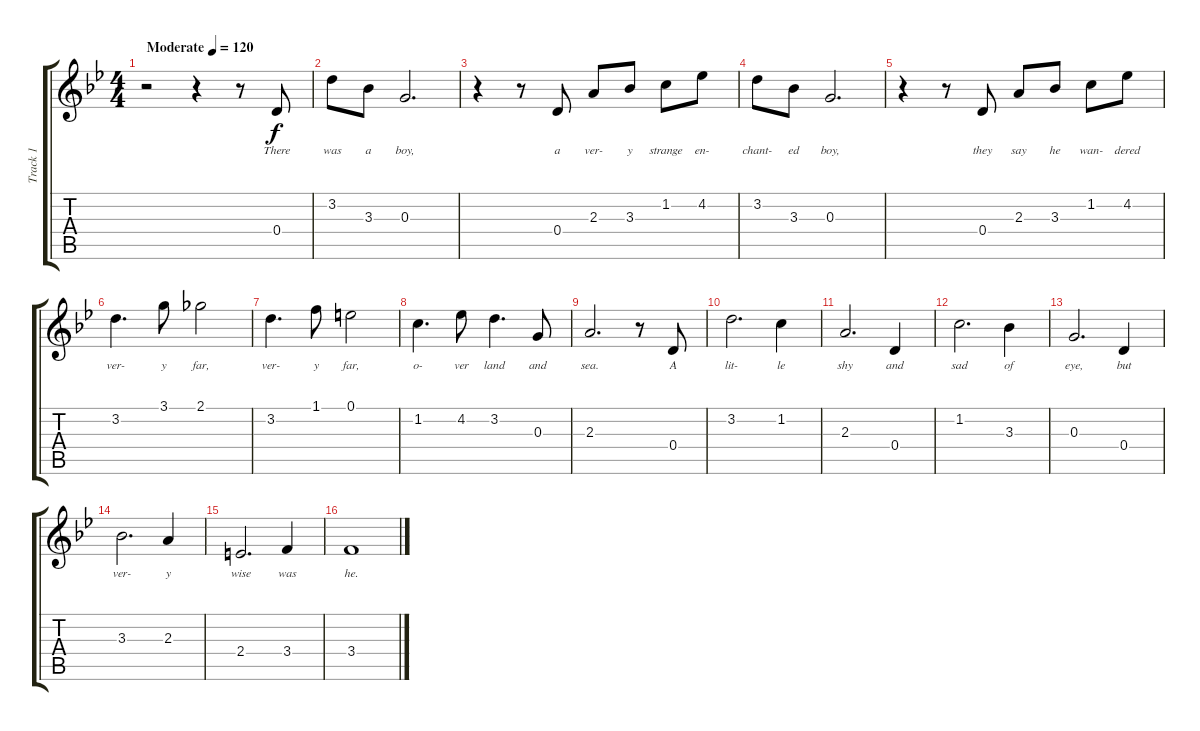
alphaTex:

\track ("Track 1" "Track 1") {instrument electricguitarjazz}
\staff {score tabs}
\tuning (E4 B3 G3 D3 A2 E2) {hide}
\ts (4 4)
\tempo (120 "Moderate")
\clef g2
\ks gminor
r.2{dy f instrument electricguitarjazz} r.4 r.8 0.4.8{lyrics (0 "There") lyrics (1 "") lyrics (2 "") lyrics (3 "") lyrics (4 "")} |
3.2.8{lyrics (0 "was") lyrics (1 "") lyrics (2 "") lyrics (3 "") lyrics (4 "")} 3.3.8{lyrics (0 "a") lyrics (1 "") lyrics (2 "") lyrics (3 "") lyrics (4 "")} 0.3.2{d lyrics (0 "boy,") lyrics (1 "") lyrics (2 "") lyrics (3 "") lyrics (4 "")} |
r.4 r.8 0.4.8{lyrics (0 "a") lyrics (1 "") lyrics (2 "") lyrics (3 "") lyrics (4 "")} 2.3.8{lyrics (0 "ver-") lyrics (1 "") lyrics (2 "") lyrics (3 "") lyrics (4 "")} 3.3.8{lyrics (0 "y") lyrics (1 "") lyrics (2 "") lyrics (3 "") lyrics (4 "")} 1.2.8{lyrics (0 "strange") lyrics (1 "") lyrics (2 "") lyrics (3 "") lyrics (4 "")} 4.2.8{lyrics (0 "en-") lyrics (1 "") lyrics (2 "") lyrics (3 "") lyrics (4 "")} |
3.2.8{lyrics (0 "chant-") lyrics (1 "") lyrics (2 "") lyrics (3 "") lyrics (4 "")} 3.3.8{lyrics (0 "ed") lyrics (1 "") lyrics (2 "") lyrics (3 "") lyrics (4 "")} 0.3.2{d lyrics (0 "boy,") lyrics (1 "") lyrics (2 "") lyrics (3 "") lyrics (4 "")} |
r.4 r.8 0.4.8{lyrics (0 "they") lyrics (1 "") lyrics (2 "") lyrics (3 "") lyrics (4 "")} 2.3.8{lyrics (0 "say") lyrics (1 "") lyrics (2 "") lyrics (3 "") lyrics (4 "")} 3.3.8{lyrics (0 "he") lyrics (1 "") lyrics (2 "") lyrics (3 "") lyrics (4 "")} 1.2.8{lyrics (0 "wan-") lyrics (1 "") lyrics (2 "") lyrics (3 "") lyrics (4 "")} 4.2.8{lyrics (0 "dered") lyrics (1 "") lyrics (2 "") lyrics (3 "") lyrics (4 "")} |
3.2.4{d lyrics (0 "ver-") lyrics (1 "") lyrics (2 "") lyrics (3 "") lyrics (4 "")} 3.1.8{lyrics (0 "y") lyrics (1 "") lyrics (2 "") lyrics (3 "") lyrics (4 "")} 2.1.2{lyrics (0 "far,") lyrics (1 "") lyrics (2 "") lyrics (3 "") lyrics (4 "")} |
3.2.4{d lyrics (0 "ver-") lyrics (1 "") lyrics (2 "") lyrics (3 "") lyrics (4 "")} 1.1.8{lyrics (0 "y") lyrics (1 "") lyrics (2 "") lyrics (3 "") lyrics (4 "")} 0.1.2{lyrics (0 "far,") lyrics (1 "") lyrics (2 "") lyrics (3 "") lyrics (4 "")} |
1.2.4{d lyrics (0 "o-") lyrics (1 "") lyrics (2 "") lyrics (3 "") lyrics (4 "")} 4.2.8{lyrics (0 "ver") lyrics (1 "") lyrics (2 "") lyrics (3 "") lyrics (4 "")} 3.2.4{d lyrics (0 "land") lyrics (1 "") lyrics (2 "") lyrics (3 "") lyrics (4 "")} 0.3.8{lyrics (0 "and") lyrics (1 "") lyrics (2 "") lyrics (3 "") lyrics (4 "")} |
2.3.2{d lyrics (0 "sea.") lyrics (1 "") lyrics (2 "") lyrics (3 "") lyrics (4 "")} r.8 0.4.8{lyrics (0 "A") lyrics (1 "") lyrics (2 "") lyrics (3 "") lyrics (4 "")} |
3.2.2{d lyrics (0 "lit-") lyrics (1 "") lyrics (2 "") lyrics (3 "") lyrics (4 "")} 1.2.4{lyrics (0 "le") lyrics (1 "") lyrics (2 "") lyrics (3 "") lyrics (4 "")} |
2.3.2{d lyrics (0 "shy") lyrics (1 "") lyrics (2 "") lyrics (3 "") lyrics (4 "")} 0.4.4{lyrics (0 "and") lyrics (1 "") lyrics (2 "") lyrics (3 "") lyrics (4 "")} |
1.2.2{d lyrics (0 "sad") lyrics (1 "") lyrics (2 "") lyrics (3 "") lyrics (4 "")} 3.3.4{lyrics (0 "of") lyrics (1 "") lyrics (2 "") lyrics (3 "") lyrics (4 "")} |
0.3.2{d lyrics (0 "eye,") lyrics (1 "") lyrics (2 "") lyrics (3 "") lyrics (4 "")} 0.4.4{lyrics (0 "but") lyrics (1 "") lyrics (2 "") lyrics (3 "") lyrics (4 "")} |
3.3.2{d lyrics (0 "ver-") lyrics (1 "") lyrics (2 "") lyrics (3 "") lyrics (4 "")} 2.3.4{lyrics (0 "y") lyrics (1 "") lyrics (2 "") lyrics (3 "") lyrics (4 "")} |
2.4.2{d lyrics (0 "wise") lyrics (1 "") lyrics (2 "") lyrics (3 "") lyrics (4 "")} 3.4.4{lyrics (0 "was") lyrics (1 "") lyrics (2 "") lyrics (3 "") lyrics (4 "")} |
3.4.1{lyrics (0 "he.") lyrics (1 "") lyrics (2 "") lyrics (3 "") lyrics (4 "")}
